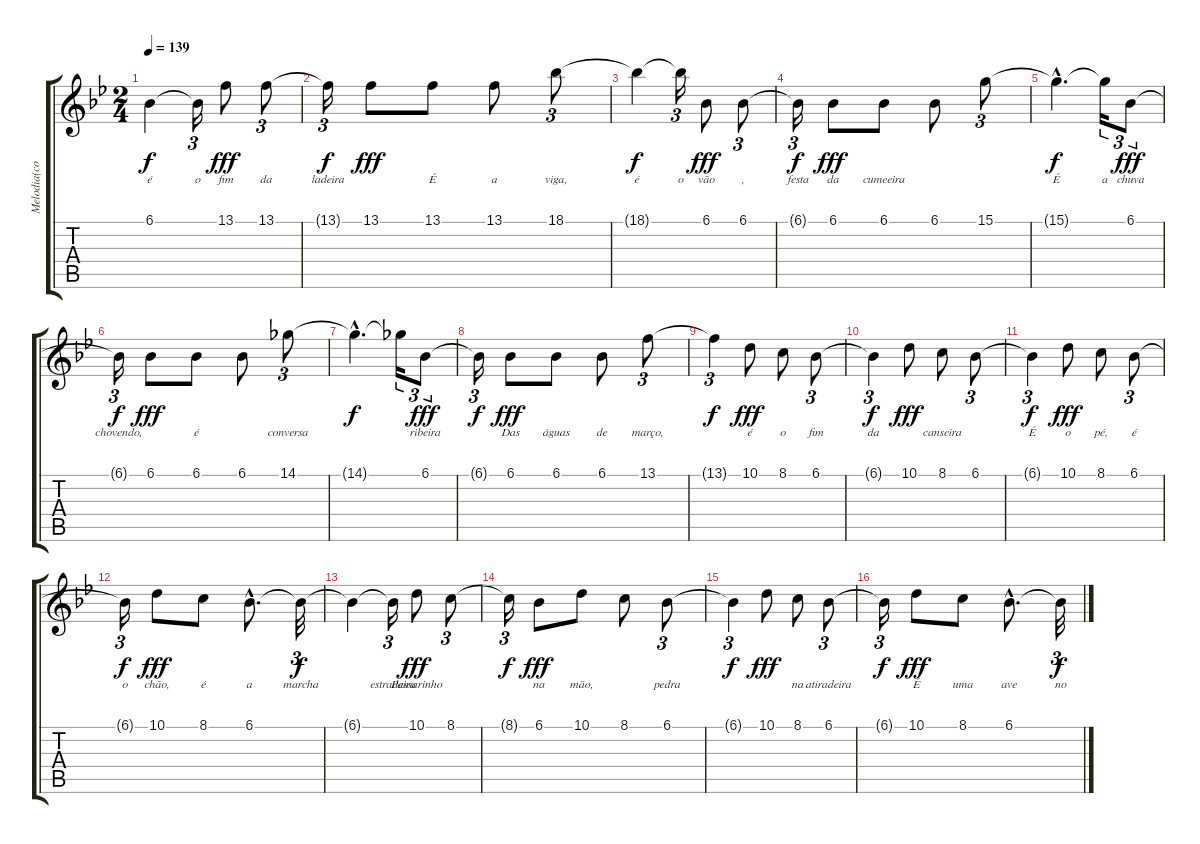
\track ("Melodia(com letra)" "Melodia(co") {instrument synthstrings1}
\staff {score tabs}
\tuning (E4 B3 G3 D3 A2 E2) {hide}
\ts (2 4)
\tempo 139
\clef g2
\ks bb
6.1{t}.4{lyrics (0 "é") lyrics (1 "") lyrics (2 "") lyrics (3 "") lyrics (4 "") dy f} 6.1{t}.16{tu (3 2) lyrics (0 "o") lyrics (1 "") lyrics (2 "") lyrics (3 "") lyrics (4 "")} 13.1.8{lyrics (0 "fim") lyrics (1 "") lyrics (2 "") lyrics (3 "") lyrics (4 "") dy fff} 13.1.8{tu (3 2) lyrics (0 "da") lyrics (1 "") lyrics (2 "") lyrics (3 "") lyrics (4 "")} |
13.1{t}.16{tu (3 2) lyrics (0 "ladeira") lyrics (1 "") lyrics (2 "") lyrics (3 "") lyrics (4 "") dy f} 13.1.8{lyrics (0 "") lyrics (1 "") lyrics (2 "") lyrics (3 "") lyrics (4 "") dy fff} 13.1.8{lyrics (0 "É") lyrics (1 "") lyrics (2 "") lyrics (3 "") lyrics (4 "")} 13.1.8{lyrics (0 "a") lyrics (1 "") lyrics (2 "") lyrics (3 "") lyrics (4 "")} 18.1.8{tu (3 2) lyrics (0 "viga,") lyrics (1 "") lyrics (2 "") lyrics (3 "") lyrics (4 "")} |
18.1{t}.4{lyrics (0 "é") lyrics (1 "") lyrics (2 "") lyrics (3 "") lyrics (4 "") dy f} 18.1{t}.16{tu (3 2) lyrics (0 "o") lyrics (1 "") lyrics (2 "") lyrics (3 "") lyrics (4 "")} 6.1.8{lyrics (0 "vão") lyrics (1 "") lyrics (2 "") lyrics (3 "") lyrics (4 "") dy fff} 6.1.8{tu (3 2) lyrics (0 ",") lyrics (1 "") lyrics (2 "") lyrics (3 "") lyrics (4 "")} |
6.1{t}.16{tu (3 2) lyrics (0 "festa") lyrics (1 "") lyrics (2 "") lyrics (3 "") lyrics (4 "") dy f} 6.1.8{lyrics (0 "da") lyrics (1 "") lyrics (2 "") lyrics (3 "") lyrics (4 "") dy fff} 6.1.8{lyrics (0 "cumeeira") lyrics (1 "") lyrics (2 "") lyrics (3 "") lyrics (4 "")} 6.1.8{lyrics (0 "") lyrics (1 "") lyrics (2 "") lyrics (3 "") lyrics (4 "")} 15.1.8{tu (3 2) lyrics (0 "") lyrics (1 "") lyrics (2 "") lyrics (3 "") lyrics (4 "")} |
15.1{hac t}.4{d lyrics (0 "É") lyrics (1 "") lyrics (2 "") lyrics (3 "") lyrics (4 "") dy f} 15.1{t}.16{tu (3 2) lyrics (0 "a") lyrics (1 "") lyrics (2 "") lyrics (3 "") lyrics (4 "")} 6.1.8{tu (3 2) lyrics (0 "chuva") lyrics (1 "") lyrics (2 "") lyrics (3 "") lyrics (4 "") dy fff} |
6.1{t}.16{tu (3 2) lyrics (0 "chovendo,") lyrics (1 "") lyrics (2 "") lyrics (3 "") lyrics (4 "") dy f} 6.1.8{lyrics (0 "") lyrics (1 "") lyrics (2 "") lyrics (3 "") lyrics (4 "") dy fff} 6.1.8{lyrics (0 "é") lyrics (1 "") lyrics (2 "") lyrics (3 "") lyrics (4 "")} 6.1.8{lyrics (0 "") lyrics (1 "") lyrics (2 "") lyrics (3 "") lyrics (4 "")} 14.1.8{tu (3 2) lyrics (0 "conversa") lyrics (1 "") lyrics (2 "") lyrics (3 "") lyrics (4 "")} |
14.1{hac t}.4{d lyrics (0 "") lyrics (1 "") lyrics (2 "") lyrics (3 "") lyrics (4 "") dy f} 14.1{t}.16{tu (3 2) lyrics (0 "") lyrics (1 "") lyrics (2 "") lyrics (3 "") lyrics (4 "")} 6.1.8{tu (3 2) lyrics (0 "ribeira") lyrics (1 "") lyrics (2 "") lyrics (3 "") lyrics (4 "") dy fff} |
6.1{t}.16{tu (3 2) lyrics (0 "") lyrics (1 "") lyrics (2 "") lyrics (3 "") lyrics (4 "") dy f} 6.1.8{lyrics (0 "Das") lyrics (1 "") lyrics (2 "") lyrics (3 "") lyrics (4 "") dy fff} 6.1.8{lyrics (0 "águas") lyrics (1 "") lyrics (2 "") lyrics (3 "") lyrics (4 "")} 6.1.8{lyrics (0 "de") lyrics (1 "") lyrics (2 "") lyrics (3 "") lyrics (4 "")} 13.1.8{tu (3 2) lyrics (0 "março,") lyrics (1 "") lyrics (2 "") lyrics (3 "") lyrics (4 "")} |
13.1{t}.4{tu (3 2) lyrics (0 "") lyrics (1 "") lyrics (2 "") lyrics (3 "") lyrics (4 "") dy f} 10.1.8{lyrics (0 "é") lyrics (1 "") lyrics (2 "") lyrics (3 "") lyrics (4 "") dy fff} 8.1.8{lyrics (0 "o") lyrics (1 "") lyrics (2 "") lyrics (3 "") lyrics (4 "")} 6.1.8{tu (3 2) lyrics (0 "fim") lyrics (1 "") lyrics (2 "") lyrics (3 "") lyrics (4 "")} |
6.1{t}.4{tu (3 2) lyrics (0 "da") lyrics (1 "") lyrics (2 "") lyrics (3 "") lyrics (4 "") dy f} 10.1.8{lyrics (0 "") lyrics (1 "") lyrics (2 "") lyrics (3 "") lyrics (4 "") dy fff} 8.1.8{lyrics (0 "canseira") lyrics (1 "") lyrics (2 "") lyrics (3 "") lyrics (4 "")} 6.1.8{tu (3 2) lyrics (0 "") lyrics (1 "") lyrics (2 "") lyrics (3 "") lyrics (4 "")} |
6.1{t}.4{tu (3 2) lyrics (0 "É") lyrics (1 "") lyrics (2 "") lyrics (3 "") lyrics (4 "") dy f} 10.1.8{lyrics (0 "o") lyrics (1 "") lyrics (2 "") lyrics (3 "") lyrics (4 "") dy fff} 8.1.8{lyrics (0 "pé,") lyrics (1 "") lyrics (2 "") lyrics (3 "") lyrics (4 "")} 6.1.8{tu (3 2) lyrics (0 "é") lyrics (1 "") lyrics (2 "") lyrics (3 "") lyrics (4 "")} |
6.1{t}.16{tu (3 2) lyrics (0 "o") lyrics (1 "") lyrics (2 "") lyrics (3 "") lyrics (4 "") dy f} 10.1.8{lyrics (0 "chão,") lyrics (1 "") lyrics (2 "") lyrics (3 "") lyrics (4 "") dy fff} 8.1.8{lyrics (0 "é") lyrics (1 "") lyrics (2 "") lyrics (3 "") lyrics (4 "")} 6.1{hac}.8{d lyrics (0 "a") lyrics (1 "") lyrics (2 "") lyrics (3 "") lyrics (4 "")} 6.1{t}.32{tu (3 2) lyrics (0 "marcha") lyrics (1 "") lyrics (2 "") lyrics (3 "") lyrics (4 "") dy f} |
6.1{t}.4{lyrics (0 "") lyrics (1 "") lyrics (2 "") lyrics (3 "") lyrics (4 "")} 6.1{t}.16{tu (3 2) lyrics (0 "estradeira") lyrics (1 "") lyrics (2 "") lyrics (3 "") lyrics (4 "")} 10.1.8{lyrics (0 "Passarinho") lyrics (1 "") lyrics (2 "") lyrics (3 "") lyrics (4 "") dy fff} 8.1.8{tu (3 2) lyrics (0 "") lyrics (1 "") lyrics (2 "") lyrics (3 "") lyrics (4 "")} |
8.1{t}.16{tu (3 2) lyrics (0 "") lyrics (1 "") lyrics (2 "") lyrics (3 "") lyrics (4 "") dy f} 6.1.8{lyrics (0 "na") lyrics (1 "") lyrics (2 "") lyrics (3 "") lyrics (4 "") dy fff} 10.1.8{lyrics (0 "mão,") lyrics (1 "") lyrics (2 "") lyrics (3 "") lyrics (4 "")} 8.1.8{lyrics (0 "") lyrics (1 "") lyrics (2 "") lyrics (3 "") lyrics (4 "")} 6.1.8{tu (3 2) lyrics (0 "pedra") lyrics (1 "") lyrics (2 "") lyrics (3 "") lyrics (4 "")} |
6.1{t}.4{tu (3 2) lyrics (0 "") lyrics (1 "") lyrics (2 "") lyrics (3 "") lyrics (4 "") dy f} 10.1.8{lyrics (0 "") lyrics (1 "") lyrics (2 "") lyrics (3 "") lyrics (4 "") dy fff} 8.1.8{lyrics (0 "na") lyrics (1 "") lyrics (2 "") lyrics (3 "") lyrics (4 "")} 6.1.8{tu (3 2) lyrics (0 "atiradeira") lyrics (1 "") lyrics (2 "") lyrics (3 "") lyrics (4 "")} |
6.1{t}.16{tu (3 2) lyrics (0 "") lyrics (1 "") lyrics (2 "") lyrics (3 "") lyrics (4 "") dy f} 10.1.8{lyrics (0 "É") lyrics (1 "") lyrics (2 "") lyrics (3 "") lyrics (4 "") dy fff} 8.1.8{lyrics (0 "uma") lyrics (1 "") lyrics (2 "") lyrics (3 "") lyrics (4 "")} 6.1{hac}.8{d lyrics (0 "ave") lyrics (1 "") lyrics (2 "") lyrics (3 "") lyrics (4 "")} 6.1{t}.32{tu (3 2) lyrics (0 "no") lyrics (1 "") lyrics (2 "") lyrics (3 "") lyrics (4 "") dy f}
